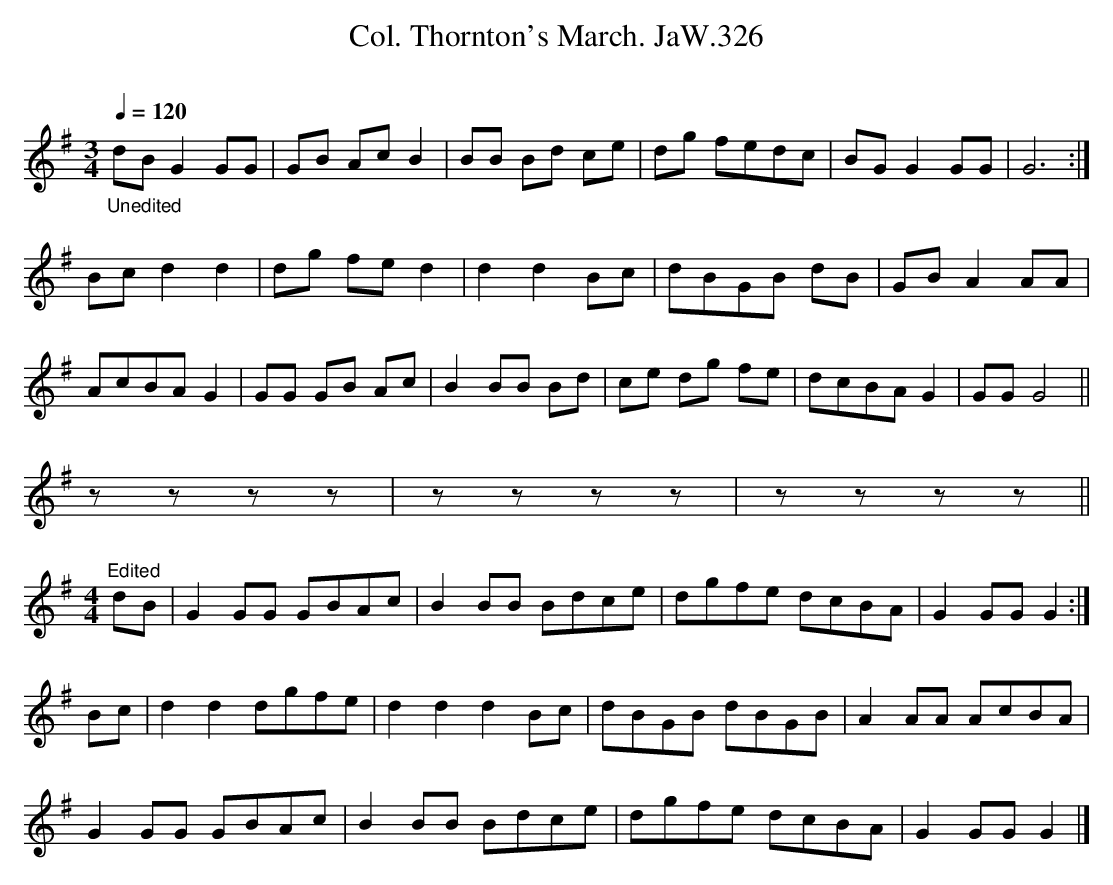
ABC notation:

X:1
T:Col. Thornton's March. JaW.326
M:3/4
L:1/8
Q:1/4=120
O:
K:G
"_Unedited"dB G2 GG|GB Ac B2|BB Bd ce|dg fedc|BG G2 GG|G6:|
Bc d2 d2|dg fe d2|d2 d2 Bc|dBGB dB|GB A2 AA|
AcBA G2|GG GB Ac|B2BB Bd|ce dg fe|dcBA G2|GG G4||
zzzz|zzzz|zzzz||
M:4/4
"^Edited"dB| G2 GG GBAc| B2 BB Bdce|dgfe dcBA| G2 GG G2:|
Bc| d2 d2 dgfe| d2 d2 d2 Bc|dBGB dBGB| A2 AA AcBA|
G2 GG GBAc|B2 BB Bdce| dgfe dcBA| G2 GG G2|]
